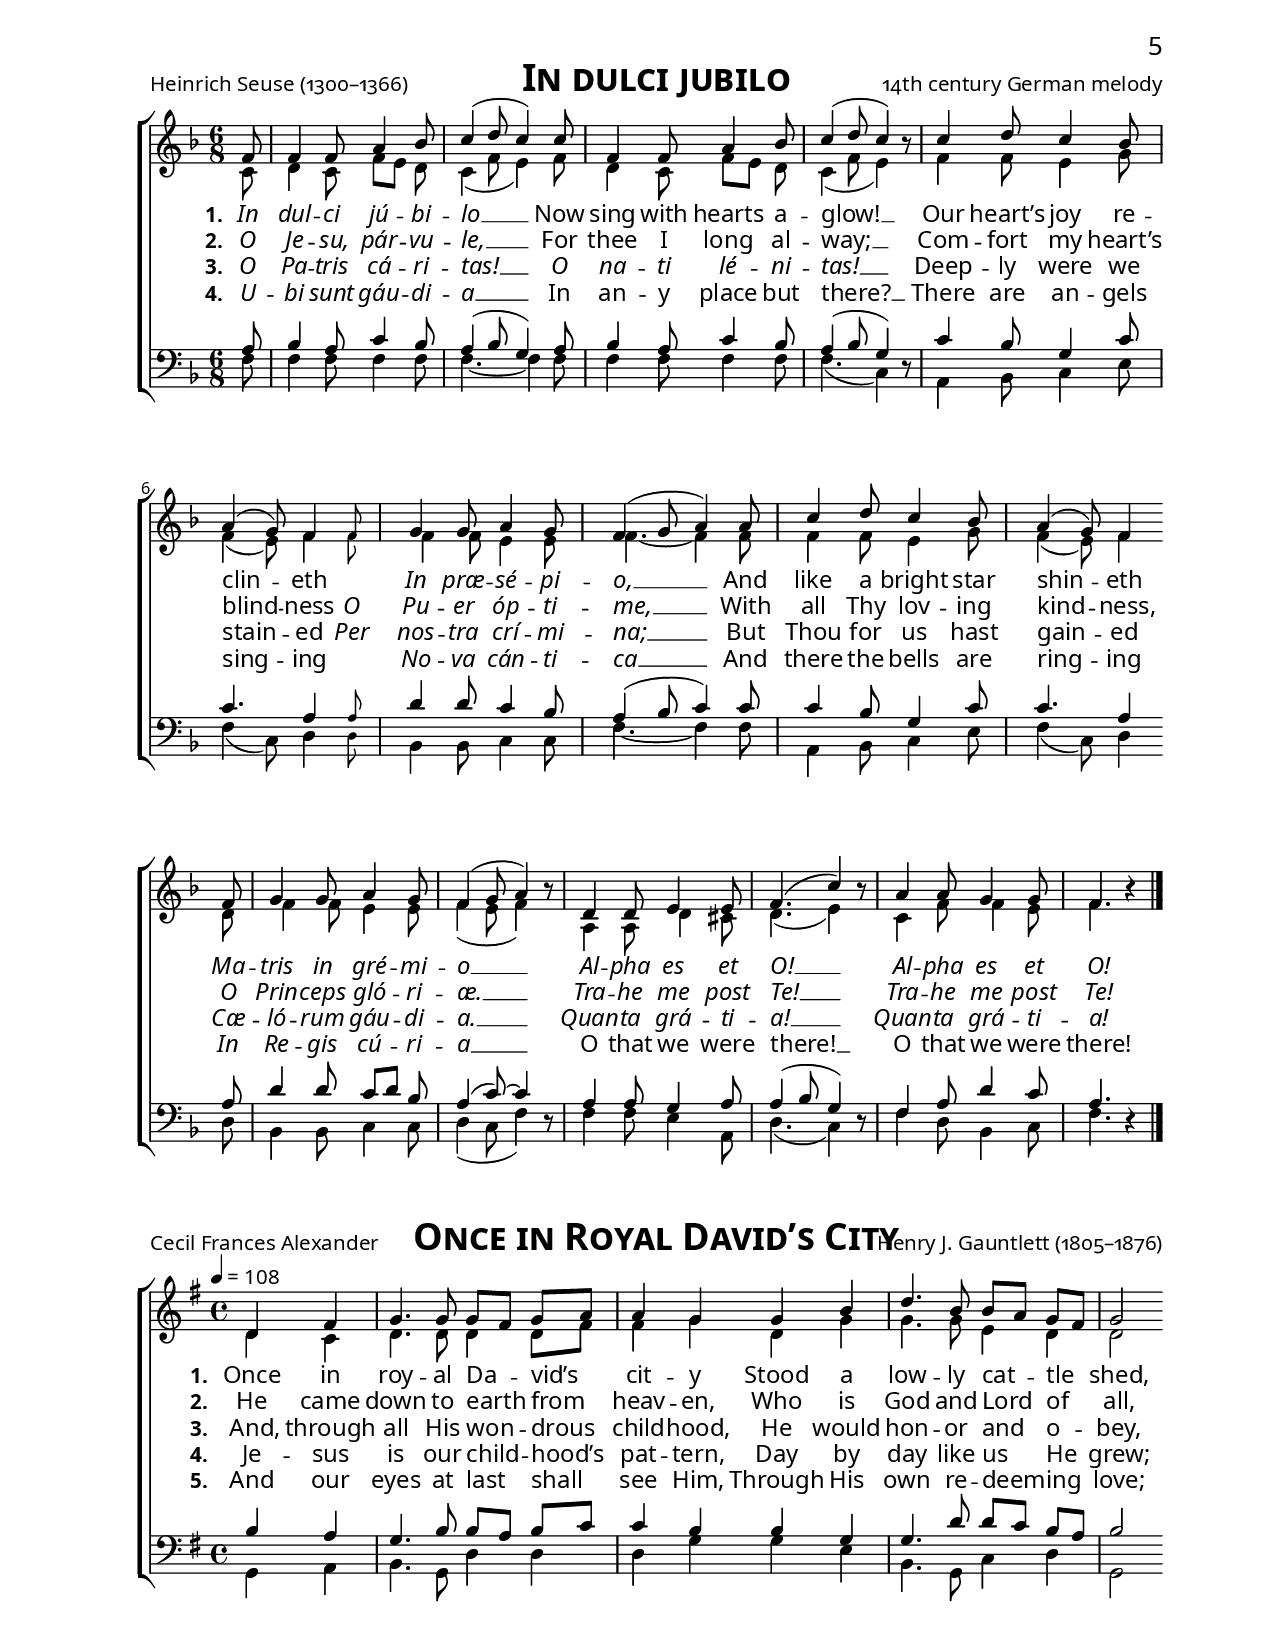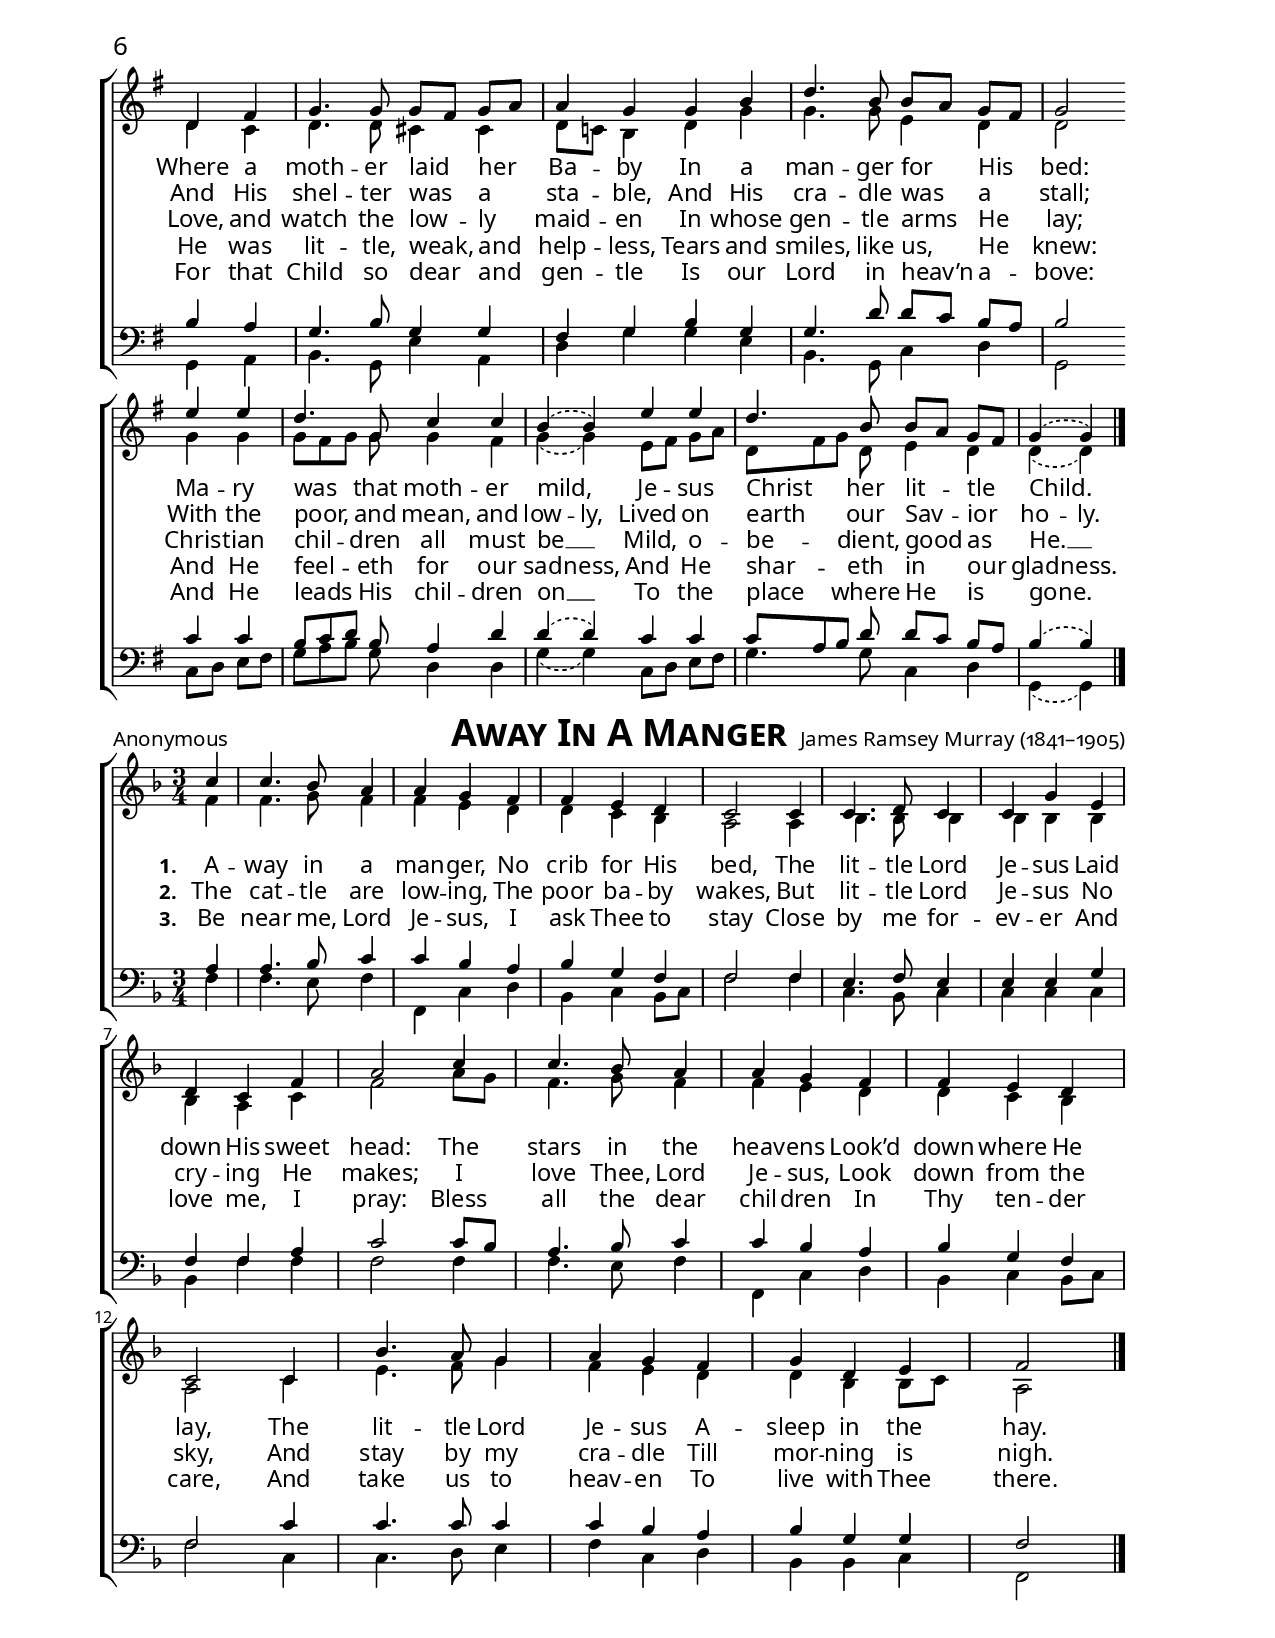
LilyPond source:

\version "2.14.2"
\include "util.ly"
\header {
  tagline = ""%\markup { "from" \concat{\italic "HymnsAndCarolsOfChristmas.com"}}
}
\paper {
  print-all-headers = ##t
  paper-height = 11\in
  paper-width = 8.5\in
  indent = 0\in
  %system-system-spacing = #'((basic-distance . 10) (padding . 0))
  system-system-spacing =
    #'((basic-distance . 0)
       (minimum-distance . 0)
       (padding . -5)
       (stretchability . 100))
  markup-system-spacing =
   #'((basic-distance . 0)
      (minimum-distance . 0)
      (padding . 0)
      (stretchability . 0))
  score-markup-spacing =
    #'((basic-distance . 0)
       (minimum-distance . 0)
       (padding . -20)
       (stretchability . 65))
  ragged-last-bottom = ##f
  ragged-bottom = ##f
  two-sided = ##t
  inner-margin = 1\in
  outer-margin = 0.75\in
  top-margin = 0.26\in
  bottom-margin = 0.25\in
  first-page-number = #005
  print-first-page-number = ##t
  headerLine = ""
  oddHeaderMarkup = \markup\fill-line{
     \override #'(font-name . "Garamond Premier Pro")\abs-fontsize #12.5
     \combine 
        \fill-line{"" \on-the-fly #print-page-number-check-first
        \oldStylePageNum""
        }
        \fill-line{\headerLine}
  }
  evenHeaderMarkup = \markup {
     \override #'(font-name . "Garamond Premier Pro")\abs-fontsize #12.5
     \combine
        \on-the-fly #print-page-number-check-first
        \oldStylePageNum""
        \fill-line{\headerLine}
  }
}
#(set-global-staff-size 18) \paper{ #(define fonts (make-pango-font-tree "Garamond Premier Pro" "Garamond Premier Pro" "Garamond Premier Pro" (/ 18 20))) }



global = {
  \key f \major
  \time 6/8
}

sopMusic = \relative c' {
  \partial 8 f8 |
  f4 f8 a4 bes8 |
  c4( d8 c4) c8 |
  f,4 f8 a4 bes8 |
  c4( d8 c4) b8\rest |
  c4 d8 c4 bes8 |
  
  a4( g8) f4 \teeny f8 \normalsize |
  g4 g8 a4 g8 |
  f4( g8 a4) a8 |
  c4 d8 c4 bes8 |
  a4( g8) f4 \bar"" \break f8 |
  
  g4 g8 a4 g8 |
  f4( g8 a4) b8\rest |
  d,4 d8 e4 e8 |
  f4.( c'4) b8\rest |
  a4 a8 g4 g8 |
  f4. b4\rest \bar "|."
}
sopWords = \lyricmode {
  
}

altoMusic = \relative c' {
  c8 |
  d4 c8 f[ e] d |
  c4( f8 e4) f8 |
  d4 c8 f[ e] d |
  c4( f8 e4) s8 |
  f4 f8 e4 g8 |
  
  f4( e8) f4 \teeny f8 \normalsize |
  f4 f8 e4 e8 |
  f4.~ f4 f8 |
  f4 f8 e4 g8 |
  f4( e8) f4 d8 |
  
  f4 f8 e4 e8 |
  f4( e8 f4) s8 |
  a,4 a8 d4 cis8 |
  d4.( e4) s8 |
  c4 f8 f4 e8 |
  f4. s4 \bar "|."

}
altoWords = \lyricmode {
  \dropLyricsV
  \set stanza = "1. "
  \markup\italic In \markup\italic dul -- \markup\italic ci \markup\italic jú -- \markup\italic bi -- \markup\italic lo __ Now sing with hearts a -- glow! __
  Our heart’s joy re -- clin -- eth "" \markup\italic In \markup\italic præ -- \markup\italic sé -- \markup\italic pi -- \markup\italic o, __
  And like a bright star shin -- eth
  \markup\italic Ma -- \markup\italic tris \markup\italic in \markup\italic gré -- \markup\italic mi -- \markup\italic o __
  \markup\italic Al -- \markup\italic pha \markup\italic es \markup\italic et \markup\italic O! __
  \markup\italic Al -- \markup\italic pha \markup\italic es \markup\italic et \markup\italic O!
}
altoWordsII = \lyricmode {
  \dropLyricsV
  \set stanza = "2. "
  \markup\italic O \markup\italic Je -- \markup\italic su, \markup\italic pár -- \markup\italic vu -- \markup\italic le, __
  For thee I long al -- way; __
  Com -- fort my heart’s blind -- ness
  \markup\italic O \markup\italic Pu -- \markup\italic er \markup\italic óp -- \markup\italic ti -- \markup\italic me, __
  With all Thy lov -- ing kind -- ness,
  \markup\italic O \markup\italic Prin -- \markup\italic ceps \markup\italic gló -- \markup\italic ri -- \markup\italic æ. __
  \markup\italic Tra -- \markup\italic he \markup\italic me \markup\italic post \markup\italic Te! __
  \markup\italic Tra -- \markup\italic he \markup\italic me \markup\italic post \markup\italic Te!
}
altoWordsIII = \lyricmode {
  \dropLyricsV
  \set stanza = "3. "
  \markup\italic O \markup\italic Pa -- \markup\italic tris \markup\italic cá -- \markup\italic ri -- \markup\italic tas! __
  \markup\italic O \markup\italic na -- \markup\italic ti \markup\italic lé -- \markup\italic ni -- \markup\italic tas! __
  Deep -- ly were we stain -- ed
  \markup\italic Per \markup\italic nos -- \markup\italic tra \markup\italic crí -- \markup\italic mi -- \markup\italic na; __
  But Thou for us hast gain -- ed
  \markup\italic Cæ -- \markup\italic ló -- \markup\italic rum \markup\italic gáu -- \markup\italic di -- \markup\italic a. __
  \markup\italic Quan -- \markup\italic ta \markup\italic grá -- \markup\italic ti -- \markup\italic a! __
  \markup\italic Quan -- \markup\italic ta \markup\italic grá -- \markup\italic ti -- \markup\italic a!
}
altoWordsIV = \lyricmode {
  \dropLyricsV
  \set stanza = "4. "
  \markup\italic U -- \markup\italic bi \markup\italic sunt \markup\italic gáu -- \markup\italic di -- \markup\italic a __
  In an -- y place but there? __
  There are an -- gels sing -- ing ""
  \markup\italic No -- \markup\italic va \markup\italic cán -- \markup\italic ti -- \markup\italic ca __
  And there the bells are ring -- ing
  \markup\italic In \markup\italic Re -- \markup\italic gis \markup\italic cú -- \markup\italic ri -- \markup\italic a __
  O that we were there! __
  O that we were there!
}

tenorMusic = \relative c' {
  a8 |
  bes4 a8 c4 bes8 |
  a4( bes8 g4) a8 |
  bes4 a8 c4 bes8 |
  a4( bes8 g4) s8 |
  c4 bes8 g4 c8 |
  
  c4. a4 \teeny a8 \normalsize |
  d4 d8 c4 bes8 |
  a4( bes8 c4) c8 |
  c4 bes8 g4 c8 |
  c4. a4 a8 |
  
  d4 d8 c[ d] bes |
  a4( c8)~ c4 s8 |
  a4 a8 g4 a8 |
  a4( bes8 g4) s8 |
  f4 a8 d4 c8 |
  a4. s4 \bar "|."
}
tenorWords = \lyricmode {

}

bassMusic = \relative c {
  f8 |
  f4 f8 f4 f8 |
  f4.~ f4 f8 |
  f4 f8 f4 f8 |
  f4.( c4) d8\rest |
  a4 bes8 c4 e8 |
  
  f4( c8) d4 \teeny d8 \normalsize |
  bes4 bes8 c4 c8 |
  f4.~ f4 f8 |
  a,4 bes8 c4 e8 |
  f4( c8) d4 d8 |
  
  bes4 bes8 c4 c8 |
  d4( c8 f4) d8\rest |
  f4 f8 e4 a,8 |
  d4.( c4) d8\rest |
  f4 d8 bes4 c8 |
  f4. d4\rest \bar "|."

}
bassWords = \lyricmode {

}

\score {
  <<
   \new ChoirStaff <<
%    \new Lyrics = sopranos \with { \override VerticalAxisGroup #'nonstaff-relatedstaff-spacing = #'((basic-distance . 1)) }
    \new Staff = women <<
      \new Voice = "sopranos" { \voiceOne << \global \sopMusic >> }
      \new Voice = "altos" { \voiceTwo << \global \altoMusic >> }
    >>
    \new Lyrics \with { alignAboveContext = "women" \override VerticalAxisGroup #'nonstaff-relatedstaff-spacing = #'((basic-distance . 1))} \lyricsto "sopranos" \sopWords
    \new Lyrics = "altosIV"  \with { alignBelowContext = "women" } \lyricsto "sopranos" \altoWordsIV
    \new Lyrics = "altosIII"  \with { alignBelowContext = "women" } \lyricsto "sopranos" \altoWordsIII
    \new Lyrics = "altosII"  \with { alignBelowContext = "women" } \lyricsto "sopranos" \altoWordsII
    \new Lyrics = "altos"  \with { alignBelowContext = "women" \override VerticalAxisGroup #'nonstaff-relatedstaff-spacing = #'((basic-distance . 1)) } \lyricsto "sopranos" \altoWords
   \new Staff = men <<
      \clef bass
      \new Voice = "tenors" { \voiceOne << \global \tenorMusic >> }
      \new Voice = "basses" { \voiceTwo << \global \bassMusic >> }
    >>
    \new Lyrics \with { alignAboveContext = "men" \override VerticalAxisGroup #'nonstaff-relatedstaff-spacing = #'((basic-distance . 1)) } \lyricsto "tenors" \tenorWords
    \new Lyrics \with { alignBelowContext = "men" \override VerticalAxisGroup #'nonstaff-relatedstaff-spacing = #'((basic-distance . 1)) } \lyricsto "basses" \bassWords
  >>
%    \new PianoStaff << \new Staff { \new Voice { \pianoRH } } \new Staff { \clef "bass" \pianoLH } >>
  >>
  \layout {
  \context {
    \Lyrics
    \override LyricText #'font-size = #1.3
  }
    \context {
      \Score
      \override SpacingSpanner #'base-shortest-duration = #(ly:make-moment 1 2)
      \override SpacingSpanner #'common-shortest-duration = #(ly:make-moment 1 2)
    }
    \context {
      % Remove all empty staves
      % \Staff \RemoveEmptyStaves \override VerticalAxisGroup #'remove-first = ##t
    }
    \context {
      \Lyrics
      \override LyricText #'X-offset = #center-on-word
    }
  }
  \header {
    title = \markup{\override #'(font-name . "Garamond Premier Pro Semibold"){ \abs-fontsize #18 \smallCapsOldStyle"In dulci jubilo"}}
    poet = \markup\oldStyleNum"Heinrich Seuse (1300–1366)"
    composer = \markup\oldStyleNum"14th century German melody"
    
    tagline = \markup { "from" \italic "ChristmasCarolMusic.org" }
  }
}





















global = {
  \key g \major
  \time 4/4
  \autoBeamOff
}

sopMusic = \relative c' {
  \tempo 4 = 108
  \partial 2 d4 fis |
  g4. g8 g[ fis] g[ a] |
  a4 g g b |
  
  d4. b8 b[ a] g[ fis] |
  g2 \bar""\break d4 fis |
  g4. g8 g[ fis] g[ a] |
  
  a4 g g b |
  d4. b8 b[ a] g[ fis] |
  g2 \bar""\break e'4 e |
  
  d4. g,8 c4 c |
  \slurDashed b4( b) e e |
  \slurSolid d4. b8 b[ a] g[ fis] |
  \slurDashed g4( g) \bar "|."
}
sopWords = \lyricmode {
  
}

altoMusic = \relative c' {
  d4 c |
  d4. d8 d4 d8[ fis] |
  fis4 g d g |
  g4. g8 e4 d |
  d2 d4 c |
  
  d4. d8 cis4 cis |
  d8[ c!] b4 d g |
  g4. g8 e4 d |
  d2 g4 g |
  
  g8[ fis g] g g4 fis |
  \slurDashed g4( g) e8[ fis] g[ a] |
  d,[ fis g] d e4 d |
  d( d) \bar "|."
}
altoWords = \lyricmode {
  \dropLyricsIX
  \set stanza = "1. "
  \set ignoreMelismata = ##t
  Once in roy -- al Da -- _ vid’s _ cit -- y
  Stood a low -- ly cat -- _ tle _ shed,
  Where a moth -- er laid _ her _ Ba -- by
  In a man -- ger for _ His _ bed:
  \set associatedVoice = "tenors"
  Ma -- ry was _ _ that moth -- er mild, _
  Je -- sus Christ _ _ her lit -- _ tle _ Child. _
}
altoWordsII = \lyricmode {
  \dropLyricsIX
  \set stanza = "2. "
  \set ignoreMelismata = ##t
  He came down to earth _ from _ heav -- en,
  Who is God and Lord _ of _ all,
  And His shel -- ter was _ a _ sta -- ble,
  And His cra -- dle was _ a _ stall;
  \set associatedVoice = "tenors"
  With the poor, _ _ and mean, and low -- ly,
  Lived on earth _ _ our Sav -- _ ior _ ho -- ly.
}
altoWordsIII = \lyricmode {
  \dropLyricsIX
  \set stanza = "3. "
  And, through all His won -- drous child -- hood,
    He would hon -- or and o -- bey,
  Love, and watch the low -- ly maid -- en
    In whose gen -- tle arms He lay;
  \set associatedVoice = "tenors"
  Chris -- tian chil -- dren all must be __
  Mild, o -- be -- dient, good as He. __
}
altoWordsIV = \lyricmode {
  \dropLyricsIX
  \set stanza = "4. "
  \set ignoreMelismata = ##t
  Je -- sus is our child -- _ hood’s _ pat -- tern,
  Day by day like us _ He _ grew;
  He was lit -- tle, weak, _ and _ help -- less,
  Tears and smiles, like us, _ He _ knew:
  \set associatedVoice = "tenors"
  And He feel -- _ _ eth for our sad -- ness,
  And He shar -- _ _ eth in _ our _ glad -- ness.
}
altoWordsV = \lyricmode {
  \dropLyricsIX
  \set ignoreMelismata = ##t
  \set stanza = "5. "
  And our eyes at last _ shall _ see Him,
  Through His own re -- deem -- _ ing _ love;
  For that Child so dear _ and _ gen -- tle
  Is our Lord in heav’n _ a -- _ bove:
  \set associatedVoice = "tenors"
  And He leads _ _ His chil -- dren on __ _
  To the place _ _ where He _ is _ gone. _
}

tenorMusic = \relative c' {
  b4 a |
  g4. b8 b[ a] b[ c] |
  c4 b b g |
  g4. d'8 d[ c] b[ a] |
  b2 b4 a |
  
  g4. b8 g4 g |
  fis g b g |
  g4. d'8 d[ c] b[ a] |
  b2 c4 c |
  
  b8[ c d] b a4 d |
  \slurDashed d4( d) c c |
  c8[ a b] d d[ c] b[ a] |
  b4( b) \bar "|."
}
tenorWords = \lyricmode {

}

bassMusic = \relative c {
  g4 a |
  b4. g8 d'4 d |
  d g g e |
  b4. g8 c4 d |
  g,2 g4 a |
  
  b4. g8 e'4 a, |
  d g g e |
  b4. g8 c4 d |
  g,2 c8[ d] e[ fis] |
  
  g[ a b] g d4 d |  
  \slurDashed g4( g) c,8[ d] e[ fis] |
  g4. g8 c,4 d |
  g,( g) \bar "|."
}
bassWords = \lyricmode {

}

\score {
  <<
   \new ChoirStaff <<
%    \new Lyrics = sopranos \with { \override VerticalAxisGroup #'nonstaff-relatedstaff-spacing = #'((basic-distance . 1)) }
    \new Staff = women <<
      \new Voice = "sopranos" { \voiceOne << \global \sopMusic >> }
      \new Voice = "altos" { \voiceTwo << \global \altoMusic >> }
    >>
   \new Staff = men <<
      \clef bass
      \new Voice = "tenors" { \voiceOne << \global \tenorMusic >> }
      \new Voice = "basses" { \voiceTwo << \global \bassMusic >> }
    >>
    \new Lyrics \with { alignAboveContext = "women" } \lyricsto "sopranos" \sopWords
    \new Lyrics = "altosV"  \with { alignBelowContext = "women" } \lyricsto "sopranos" \altoWordsV
    \new Lyrics = "altosIV"  \with { alignBelowContext = "women" } \lyricsto "sopranos" \altoWordsIV
    \new Lyrics = "altosIII"  \with { alignBelowContext = "women" } \lyricsto "sopranos" \altoWordsIII
    \new Lyrics = "altosII"  \with { alignBelowContext = "women" } \lyricsto "sopranos" \altoWordsII
    \new Lyrics = "altos"  \with { alignBelowContext = "women" \override VerticalAxisGroup #'nonstaff-relatedstaff-spacing = #'((padding . -0.5)) } \lyricsto "sopranos" \altoWords
    \new Lyrics \with { alignAboveContext = "men" \override VerticalAxisGroup #'nonstaff-relatedstaff-spacing = #'((basic-distance . 1)) } \lyricsto "tenors" \tenorWords
    \new Lyrics \with { alignBelowContext = "men" \override VerticalAxisGroup #'nonstaff-relatedstaff-spacing = #'((basic-distance . 1)) } \lyricsto "basses" \bassWords
  >>
%    \new PianoStaff << \new Staff { \new Voice { \pianoRH } } \new Staff { \clef "bass" \pianoLH } >>
  >>
  \layout {
  \context {
    \Lyrics
    \override LyricText #'font-size = #1.3
  }
    \context {
      \Score
      %\override SpacingSpanner #'base-shortest-duration = #(ly:make-moment 1 8)
      %\override SpacingSpanner #'common-shortest-duration = #(ly:make-moment 1 4)
    }
    \context {
      % Remove all empty staves
      % \Staff \RemoveEmptyStaves \override VerticalAxisGroup #'remove-first = ##t
    }
    \context {
      \Lyrics
      \override LyricText #'X-offset = #center-on-word
    }
  }
  \header {
    title = \markup{\override #'(font-name . "Garamond Premier Pro Semibold"){ \abs-fontsize #18 \smallCapsOldStyle"Once in Royal David’s City"}}
    poet = \markup\oldStyleNum"Cecil Frances Alexander" % (1818–1895)"
    composer = \markup\oldStyleNum"Henry J. Gauntlett (1805–1876)"
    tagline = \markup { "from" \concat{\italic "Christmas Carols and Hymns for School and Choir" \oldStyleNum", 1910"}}
  }
}
















\paper {
  scoreTitleMarkup = \markup {
    \fill-line {
      \fromproperty #'header:poet
      \fontsize #4 \bold \fromproperty #'header:title
      \fromproperty #'header:composer
    }
  }
}
global = {
  \key f \major
  \time 3/4
  \autoBeamOff
}

sopMusic = \relative c'' {
  \partial 4 c4 |
  c4. bes8 a4 |
  a g f |
  f e d |
  c2 c4 |
  c4. d8 c4 |
  
  c g' e |
  d c f |
  a2 c4 |
  c4. bes8 a4 |
  \slurDashed a g f |
  
  f e d |
  c2 c4 |
  bes'4. a8 g4 |
  a g f |
  g d e |
  f2 \bar "|."
%{IF_LESSER
\pageBreak
%}%END_IF_LESSER
}
sopWords = \lyricmode {
  
}

altoMusic = \relative c' {
  f4 |
  f4. g8 f4 |
  f e d |
  d c bes |
  a2 a4 |
  bes4. bes8 bes4 |
  
  bes bes bes |
  bes a c |
  f2 a8[ g] |
  f4. g8 f4 |
  f e d |
  
  d c bes |
  a2 c4 |
  e4. f8 g4 |
  f e d |
  d bes bes8[ c] |
  a2 \bar "|."
}
altoWords = \lyricmode {
  \dropLyricsIV
  \set stanza = "1. "
  A -- way in a man -- ger,
  No crib for His bed,
  The lit -- tle Lord Je -- sus
  Laid down His sweet head:
  The stars in the heav -- ens
  Look’d down where He lay,
  The lit -- tle Lord Je -- sus
  A -- sleep in the hay.
}
altoWordsII = \lyricmode {
  \dropLyricsIV
  \set stanza = "2. "
  The cat -- tle are low -- ing,
  The poor ba -- by wakes,
  But lit -- tle Lord Je -- sus
  No cry -- ing He makes;
  I love Thee, Lord Je -- sus,
  Look down from the sky,
  And stay by my cra -- dle
  Till mor -- ning is nigh.
}
altoWordsIII = \lyricmode {
  \dropLyricsIV
  \set stanza = "3. "
  Be near me, Lord Je -- sus,
  I ask Thee to stay
  Close by me for -- ev -- er
  And love me, I pray:
  Bless all the dear chil -- dren
  In Thy ten -- der care,
  And take us to heav -- en
  To live with Thee there.
}
altoWordsIV = \lyricmode {
}

tenorMusic = \relative c {
  a'4 |
  a4. bes8 c4 |
  c bes a |
  bes g f |
  f2 f4 |
  e4. f8 e4 |
  
  e e g |
  f f a |
  c2 c8[ bes] |
  a4. bes8 c4 |
  c bes a |
  
  bes g f |
  f2 c'4 |
  c4. c8 c4 |
  c bes a |
  bes g g |
  f2 \bar "|."
}
tenorWords = \lyricmode {

}

bassMusic = \relative c {
  f4 |
  f4. e8 f4 |
  f,4 c' d |
  bes c bes8[ c] |
  f2 f4 |
  c4. bes8 c4 |
  
  c c c |
  bes f' f |
  f2 f4 |
  f4. e8 f4 |
  f, c' d |
  
  bes c bes8[ c] |
  f2 c4 |
  c4. d8 e4 |
  f c d |
  bes bes c4 |
  f,2 \bar "|."
}
bassWords = \lyricmode {

}

\score {
  <<
   \new ChoirStaff <<
%    \new Lyrics = sopranos \with { \override VerticalAxisGroup #'nonstaff-relatedstaff-spacing = #'((basic-distance . 1)) }
    \new Staff = women <<
      \new Voice = "sopranos" { \voiceOne << \global \sopMusic >> }
      \new Voice = "altos" { \voiceTwo << \global \altoMusic >> }
    >>
    \new Lyrics \with { alignAboveContext = "women" } \lyricsto "sopranos" \sopWords
    \new Lyrics = "altosIV"  \with { alignBelowContext = "women" } \lyricsto "sopranos" \altoWordsIV
    \new Lyrics = "altosIII"  \with { alignBelowContext = "women" } \lyricsto "sopranos" \altoWordsIII
    \new Lyrics = "altosII"  \with { alignBelowContext = "women" } \lyricsto "sopranos" \altoWordsII
    \new Lyrics = "altos"  \with { alignBelowContext = "women" } \lyricsto "sopranos" \altoWords
   \new Staff = men <<
      \clef bass
      \new Voice = "tenors" { \voiceOne << \global \tenorMusic >> }
      \new Voice = "basses" { \voiceTwo << \global \bassMusic >> }
    >>
    \new Lyrics \with { alignAboveContext = "men" \override VerticalAxisGroup #'nonstaff-relatedstaff-spacing = #'((basic-distance . 1)) } \lyricsto "tenors" \tenorWords
    \new Lyrics \with { alignBelowContext = "men" \override VerticalAxisGroup #'nonstaff-relatedstaff-spacing = #'((basic-distance . 1)) } \lyricsto "basses" \bassWords
  >>
%    \new PianoStaff << \new Staff { \new Voice { \pianoRH } } \new Staff { \clef "bass" \pianoLH } >>
  >>
  \layout {
  \context {
    \Lyrics
    \override LyricText #'font-size = #1.3
  }
    %#(layout-set-staff-size 13)
    #(define fonts (make-pango-font-tree "Garamond Premier Pro" "Garamond Premier Pro" "Garamond Premier Pro" (/ 18 20)))
    #(define fonts (make-pango-font-tree "Garamond Premier Pro" "Garamond Premier Pro" "Garamond Premier Pro" (/ 17.8 20)))
    \context {
      \Score
      \override SpacingSpanner #'base-shortest-duration = #(ly:make-moment 1 2)
      \override SpacingSpanner #'common-shortest-duration = #(ly:make-moment 1 2)
    }
    \context {
      % Remove all empty staves
      % \Staff \RemoveEmptyStaves \override VerticalAxisGroup #'remove-first = ##t
    }
    \context {
      \Lyrics
      \override LyricText #'X-offset = #center-on-word
    }
  }
  \header {
    title = \markup{\override #'(font-name . "Garamond Premier Pro Semibold"){ \abs-fontsize #18 \smallCapsOldStyle"Away In A Manger"}}
    poet = \markup\oldStyleNum"Anonymous"
    composer = \markup\oldStyleNum"James Ramsey Murray (1841–1905)"
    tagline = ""%\markup { "from" \italic {ChristmasCarolMusic.org}}
  }
}
\paper {
  headerLine = ""
}